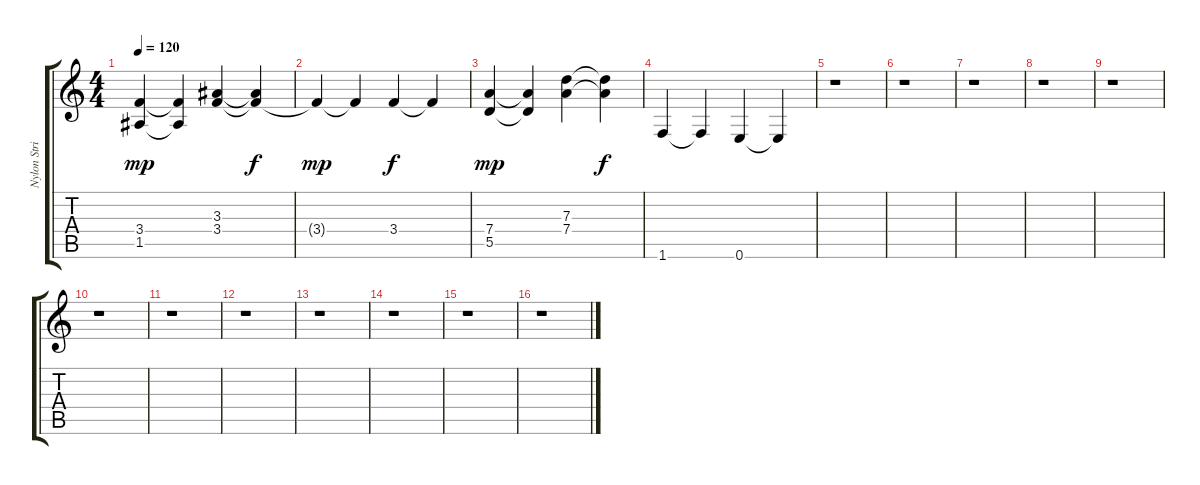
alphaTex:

\track ("Nylon String Guitar" "Nylon Stri") {instrument acousticguitarnylon}
\staff {score tabs}
\tuning (E4 B3 G3 D3 A2 E2) {hide}
\ts (4 4)
\tempo 120
\clef g2
\ks c
(3.4 1.5).4{dy mp} (3.4{t} 1.5{t}).4 (3.3 3.4).4 (3.3{t} 3.4{t}).4{dy f} |
3.4{t}.4{dy mp} 3.4{t}.4 3.4.4{dy f} 3.4{t}.4 |
(7.4 5.5).4{dy mp} (7.4{t} 5.5{t}).4 (7.3 7.4).4 (7.3{t} 7.4{t}).4{dy f} |
1.6.4 1.6{t}.4 0.6.4 0.6{t}.4 |
r.1 |
r.1 |
r.1 |
r.1 |
r.1 |
r.1 |
r.1 |
r.1 |
r.1 |
r.1 |
r.1 |
r.1
